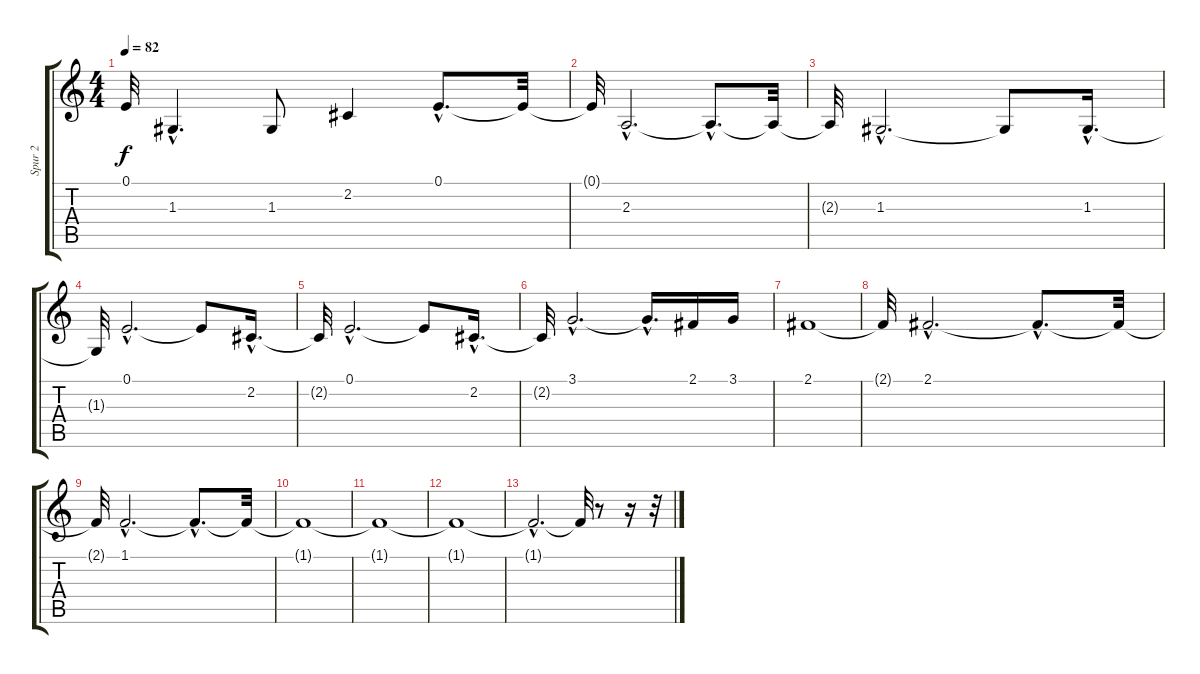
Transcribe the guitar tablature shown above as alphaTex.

\track ("Spur 2" "Spur 2") {instrument sitar}
\staff {score tabs}
\tuning (E4 B3 G3 D3 A2 E2) {hide}
\ts (4 4)
\tempo 82
\clef g2
\ks c
0.1{t}.32{dy f} 1.3{hac}.4{d} 1.3.8 2.2.4 0.1{hac}.8{d} 0.1{t}.32 |
0.1{t}.32 2.3{hac}.2{d} 2.3{hac t}.8{d} 2.3{t}.32 |
2.3{t}.32 1.3{hac}.2{d} 1.3{t}.8 1.3{hac}.16{d} |
1.3{t}.32 0.1{hac}.2{d} 0.1{t}.8 2.2{hac}.16{d} |
2.2{t}.32 0.1{hac}.2{d} 0.1{t}.8 2.2{hac}.16{d} |
2.2{t}.32 3.1{hac}.2{d} 3.1{hac t}.16{d} 2.1.16 3.1.16 |
2.1.1 |
2.1{t}.32 2.1{hac}.2{d} 2.1{hac t}.8{d} 2.1{t}.32 |
2.1{t}.32 1.1{hac}.2{d} 1.1{hac t}.8{d} 1.1{t}.32 |
1.1{t}.1 |
1.1{t}.1 |
1.1{t}.1 |
1.1{hac t}.2{d} 1.1{t}.32 r.8 r.16 r.32
